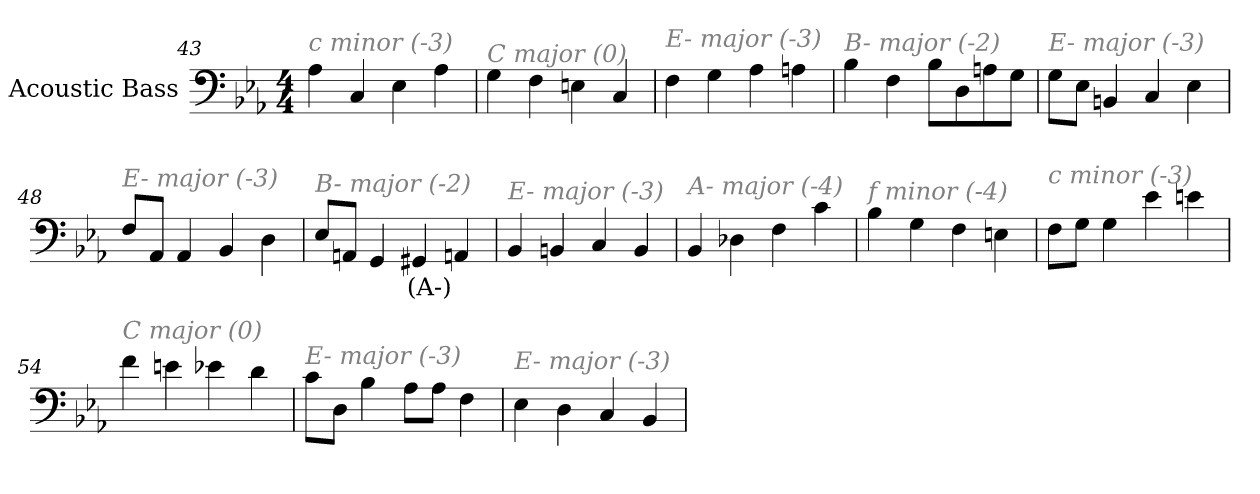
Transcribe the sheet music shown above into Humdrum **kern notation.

**kern	**text
*part1	*part1
*staff1	*staff1
*I"Acoustic Bass	*
*clefF4	*
*ITrd7c12	*
*k[b-e-a-]	*
*E-:	*
*M4/4	*
=43	=43
!LO:TX:i:color=#808080:t=c minor (-3)	!
4AA-	.
4CC	.
4EE-	.
4AA-	.
=44	=44
!LO:TX:i:color=#808080:t=C major (0)	!
4GG	.
4FF	.
4EEn	.
4CC	.
=45	=45
!LO:TX:i:color=#808080:t=E- major (-3)	!
4FF	.
4GG	.
4AA-	.
4AAn	.
=46	=46
!LO:TX:i:color=#808080:t=B- major (-2)	!
4BB-	.
4FF	.
8BB-L	.
8DD	.
8AAn	.
8GGJ	.
=47	=47
!LO:TX:i:color=#808080:t=E- major (-3)	!
8GGL	.
8EE-J	.
4BBBn	.
4CC	.
4EE-	.
=48	=48
!LO:TX:i:color=#808080:t=E- major (-3)	!
8FFL	.
8AAA-J	.
4AAA-	.
4BBB-	.
4DD	.
=49	=49
!LO:TX:i:color=#808080:t=B- major (-2)	!
8EE-L	.
8AAAnJ	.
4GGG	.
4GGG#Xi	(A-)
4AAAn	.
=50	=50
!LO:TX:i:color=#808080:t=E- major (-3)	!
4BBB-	.
4BBBn	.
4CC	.
4BBB	.
=51	=51
!LO:TX:i:color=#808080:t=A- major (-4)	!
4BBB-	.
4DD-X	.
4FF	.
4C	.
=52	=52
!LO:TX:i:color=#808080:t=f minor (-4)	!
4BB-	.
4GG	.
4FF	.
4EEn	.
=53	=53
!LO:TX:i:color=#808080:t=c minor (-3)	!
8FFL	.
8GGJ	.
4GG	.
4E-	.
4En	.
=54	=54
!LO:TX:i:color=#808080:t=C major (0)	!
4F	.
4En	.
4E-X	.
4D	.
=55	=55
!LO:TX:i:color=#808080:t=E- major (-3)	!
8CL	.
8DDJ	.
4BB-	.
8AA-L	.
8AA-J	.
4FF	.
=56	=56
!LO:TX:i:color=#808080:t=E- major (-3)	!
4EE-	.
4DD	.
4CC	.
4BBB-	.
=	=
*-	*-
